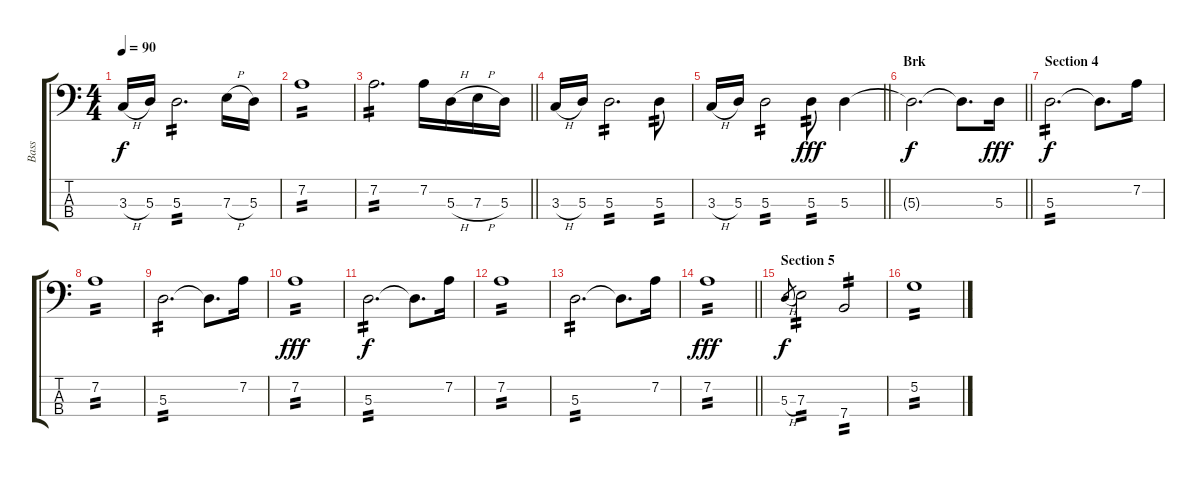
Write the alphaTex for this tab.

\track ("Bass" "Bass") {instrument electricbassfinger}
\staff {score tabs}
\tuning (G2 D2 A1 E1) {hide}
\ts (4 4)
\tempo 90
\clef f4
\ks c
3.3{h}.16{dy f} 5.3.16 5.3.2{d tp 2} 7.3{h}.16 5.3.16 |
7.2.1{tp 2} |
\barLineRight lightlight
7.2.2{d tp 2} 7.2.16 5.3{h}.16 7.3{h}.16 5.3.16 |
3.3{h}.16 5.3.16 5.3.2{d tp 2} 5.3.8{tp 2} |
\barLineRight lightlight
3.3{h}.16 5.3.16 5.3.2{tp 2} 5.3.8{tp 2 dy fff} 5.3.4 |
\section ("" "Brk")
\barLineRight lightlight
5.3{t}.2{d dy f} 5.3{t}.8{d} 5.3.16{dy fff} |
\section ("" "Section 4")
5.3.2{d tp 2 dy f} 5.3{t}.8{d} 7.2.16 |
7.2.1{tp 2} |
5.3.2{d tp 2} 5.3{t}.8{d} 7.2.16 |
7.2.1{tp 2 dy fff} |
5.3.2{d tp 2 dy f} 5.3{t}.8{d} 7.2.16 |
7.2.1{tp 2} |
5.3.2{d tp 2} 5.3{t}.8{d} 7.2.16 |
\barLineRight lightlight
7.2.1{tp 2 dy fff} |
\section ("" "Section 5")
5.3{h}.8{gr dy f} 7.3.2{tp 2} 7.4.2{tp 2} |
5.2.1{tp 2}
